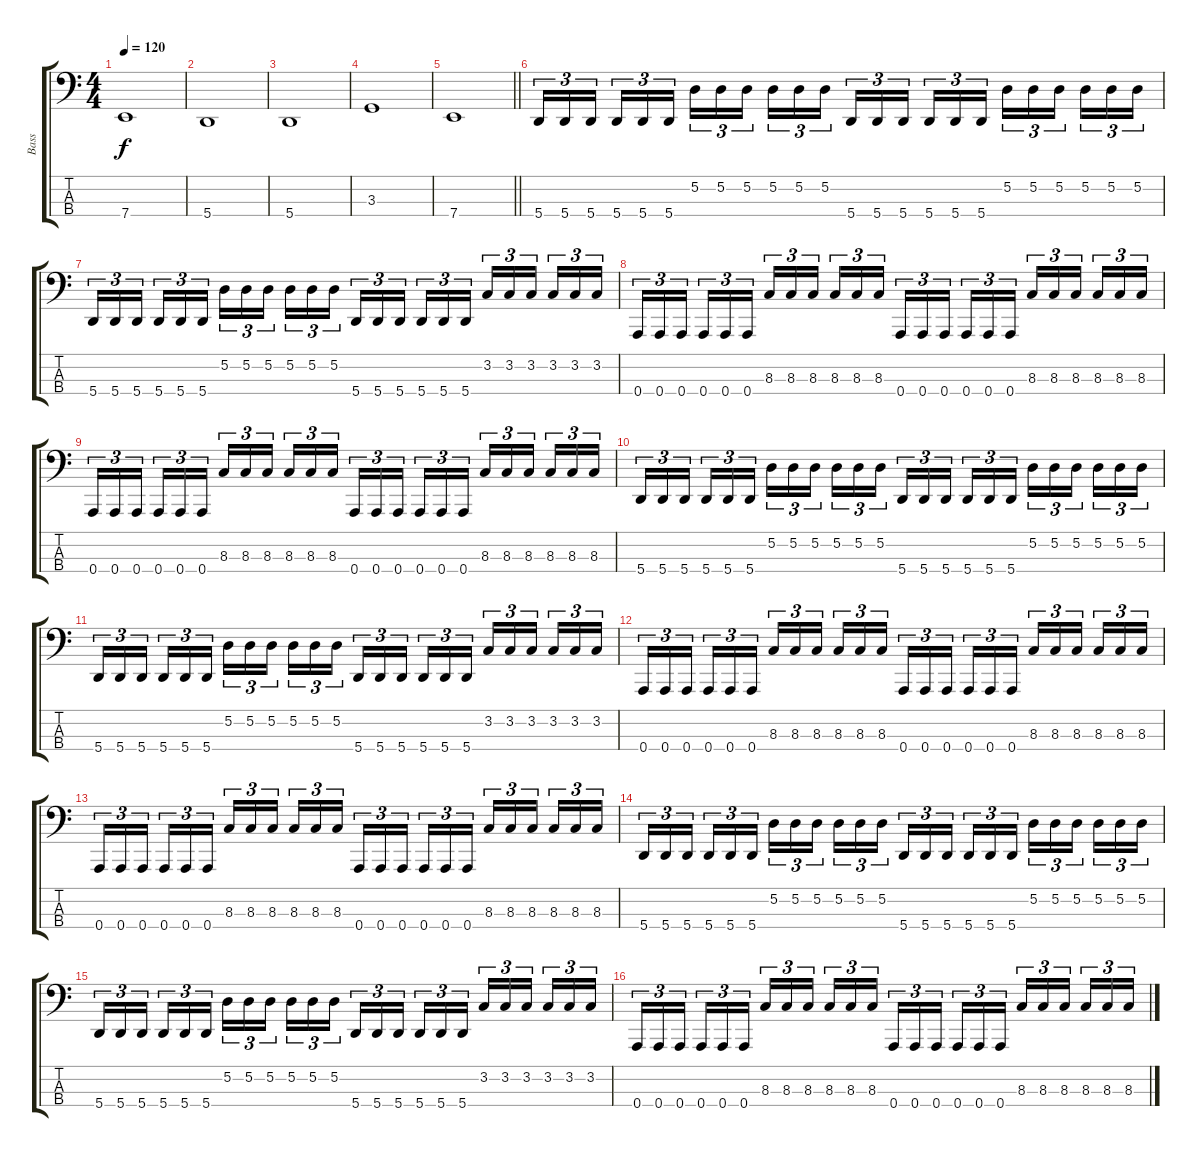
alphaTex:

\track ("Bass" "Bass") {instrument electricbasspick}
\staff {score tabs}
\tuning (D2 A1 E1 A0) {hide}
\ts (4 4)
\tempo 120
\clef f4
\ks c
7.4.1{dy f} |
5.4.1 |
5.4.1 |
3.3.1 |
\barLineRight lightlight
7.4.1 |
\section ("" "")
5.4.16{tu (3 2)} 5.4.16{tu (3 2)} 5.4.16{tu (3 2) beam splitsecondary} 5.4.16{tu (3 2)} 5.4.16{tu (3 2)} 5.4.16{tu (3 2)} 5.2.16{tu (3 2)} 5.2.16{tu (3 2)} 5.2.16{tu (3 2) beam splitsecondary} 5.2.16{tu (3 2)} 5.2.16{tu (3 2)} 5.2.16{tu (3 2)} 5.4.16{tu (3 2)} 5.4.16{tu (3 2)} 5.4.16{tu (3 2) beam splitsecondary} 5.4.16{tu (3 2)} 5.4.16{tu (3 2)} 5.4.16{tu (3 2)} 5.2.16{tu (3 2)} 5.2.16{tu (3 2)} 5.2.16{tu (3 2) beam splitsecondary} 5.2.16{tu (3 2)} 5.2.16{tu (3 2)} 5.2.16{tu (3 2)} |
5.4.16{tu (3 2)} 5.4.16{tu (3 2)} 5.4.16{tu (3 2) beam splitsecondary} 5.4.16{tu (3 2)} 5.4.16{tu (3 2)} 5.4.16{tu (3 2)} 5.2.16{tu (3 2)} 5.2.16{tu (3 2)} 5.2.16{tu (3 2) beam splitsecondary} 5.2.16{tu (3 2)} 5.2.16{tu (3 2)} 5.2.16{tu (3 2)} 5.4.16{tu (3 2)} 5.4.16{tu (3 2)} 5.4.16{tu (3 2) beam splitsecondary} 5.4.16{tu (3 2)} 5.4.16{tu (3 2)} 5.4.16{tu (3 2)} 3.2.16{tu (3 2)} 3.2.16{tu (3 2)} 3.2.16{tu (3 2) beam splitsecondary} 3.2.16{tu (3 2)} 3.2.16{tu (3 2)} 3.2.16{tu (3 2)} |
0.4.16{tu (3 2)} 0.4.16{tu (3 2)} 0.4.16{tu (3 2) beam splitsecondary} 0.4.16{tu (3 2)} 0.4.16{tu (3 2)} 0.4.16{tu (3 2)} 8.3.16{tu (3 2)} 8.3.16{tu (3 2)} 8.3.16{tu (3 2) beam splitsecondary} 8.3.16{tu (3 2)} 8.3.16{tu (3 2)} 8.3.16{tu (3 2)} 0.4.16{tu (3 2)} 0.4.16{tu (3 2)} 0.4.16{tu (3 2) beam splitsecondary} 0.4.16{tu (3 2)} 0.4.16{tu (3 2)} 0.4.16{tu (3 2)} 8.3.16{tu (3 2)} 8.3.16{tu (3 2)} 8.3.16{tu (3 2) beam splitsecondary} 8.3.16{tu (3 2)} 8.3.16{tu (3 2)} 8.3.16{tu (3 2)} |
0.4.16{tu (3 2)} 0.4.16{tu (3 2)} 0.4.16{tu (3 2) beam splitsecondary} 0.4.16{tu (3 2)} 0.4.16{tu (3 2)} 0.4.16{tu (3 2)} 8.3.16{tu (3 2)} 8.3.16{tu (3 2)} 8.3.16{tu (3 2) beam splitsecondary} 8.3.16{tu (3 2)} 8.3.16{tu (3 2)} 8.3.16{tu (3 2)} 0.4.16{tu (3 2)} 0.4.16{tu (3 2)} 0.4.16{tu (3 2) beam splitsecondary} 0.4.16{tu (3 2)} 0.4.16{tu (3 2)} 0.4.16{tu (3 2)} 8.3.16{tu (3 2)} 8.3.16{tu (3 2)} 8.3.16{tu (3 2) beam splitsecondary} 8.3.16{tu (3 2)} 8.3.16{tu (3 2)} 8.3.16{tu (3 2)} |
5.4.16{tu (3 2)} 5.4.16{tu (3 2)} 5.4.16{tu (3 2) beam splitsecondary} 5.4.16{tu (3 2)} 5.4.16{tu (3 2)} 5.4.16{tu (3 2)} 5.2.16{tu (3 2)} 5.2.16{tu (3 2)} 5.2.16{tu (3 2) beam splitsecondary} 5.2.16{tu (3 2)} 5.2.16{tu (3 2)} 5.2.16{tu (3 2)} 5.4.16{tu (3 2)} 5.4.16{tu (3 2)} 5.4.16{tu (3 2) beam splitsecondary} 5.4.16{tu (3 2)} 5.4.16{tu (3 2)} 5.4.16{tu (3 2)} 5.2.16{tu (3 2)} 5.2.16{tu (3 2)} 5.2.16{tu (3 2) beam splitsecondary} 5.2.16{tu (3 2)} 5.2.16{tu (3 2)} 5.2.16{tu (3 2)} |
5.4.16{tu (3 2)} 5.4.16{tu (3 2)} 5.4.16{tu (3 2) beam splitsecondary} 5.4.16{tu (3 2)} 5.4.16{tu (3 2)} 5.4.16{tu (3 2)} 5.2.16{tu (3 2)} 5.2.16{tu (3 2)} 5.2.16{tu (3 2) beam splitsecondary} 5.2.16{tu (3 2)} 5.2.16{tu (3 2)} 5.2.16{tu (3 2)} 5.4.16{tu (3 2)} 5.4.16{tu (3 2)} 5.4.16{tu (3 2) beam splitsecondary} 5.4.16{tu (3 2)} 5.4.16{tu (3 2)} 5.4.16{tu (3 2)} 3.2.16{tu (3 2)} 3.2.16{tu (3 2)} 3.2.16{tu (3 2) beam splitsecondary} 3.2.16{tu (3 2)} 3.2.16{tu (3 2)} 3.2.16{tu (3 2)} |
0.4.16{tu (3 2)} 0.4.16{tu (3 2)} 0.4.16{tu (3 2) beam splitsecondary} 0.4.16{tu (3 2)} 0.4.16{tu (3 2)} 0.4.16{tu (3 2)} 8.3.16{tu (3 2)} 8.3.16{tu (3 2)} 8.3.16{tu (3 2) beam splitsecondary} 8.3.16{tu (3 2)} 8.3.16{tu (3 2)} 8.3.16{tu (3 2)} 0.4.16{tu (3 2)} 0.4.16{tu (3 2)} 0.4.16{tu (3 2) beam splitsecondary} 0.4.16{tu (3 2)} 0.4.16{tu (3 2)} 0.4.16{tu (3 2)} 8.3.16{tu (3 2)} 8.3.16{tu (3 2)} 8.3.16{tu (3 2) beam splitsecondary} 8.3.16{tu (3 2)} 8.3.16{tu (3 2)} 8.3.16{tu (3 2)} |
0.4.16{tu (3 2)} 0.4.16{tu (3 2)} 0.4.16{tu (3 2) beam splitsecondary} 0.4.16{tu (3 2)} 0.4.16{tu (3 2)} 0.4.16{tu (3 2)} 8.3.16{tu (3 2)} 8.3.16{tu (3 2)} 8.3.16{tu (3 2) beam splitsecondary} 8.3.16{tu (3 2)} 8.3.16{tu (3 2)} 8.3.16{tu (3 2)} 0.4.16{tu (3 2)} 0.4.16{tu (3 2)} 0.4.16{tu (3 2) beam splitsecondary} 0.4.16{tu (3 2)} 0.4.16{tu (3 2)} 0.4.16{tu (3 2)} 8.3.16{tu (3 2)} 8.3.16{tu (3 2)} 8.3.16{tu (3 2) beam splitsecondary} 8.3.16{tu (3 2)} 8.3.16{tu (3 2)} 8.3.16{tu (3 2)} |
5.4.16{tu (3 2)} 5.4.16{tu (3 2)} 5.4.16{tu (3 2) beam splitsecondary} 5.4.16{tu (3 2)} 5.4.16{tu (3 2)} 5.4.16{tu (3 2)} 5.2.16{tu (3 2)} 5.2.16{tu (3 2)} 5.2.16{tu (3 2) beam splitsecondary} 5.2.16{tu (3 2)} 5.2.16{tu (3 2)} 5.2.16{tu (3 2)} 5.4.16{tu (3 2)} 5.4.16{tu (3 2)} 5.4.16{tu (3 2) beam splitsecondary} 5.4.16{tu (3 2)} 5.4.16{tu (3 2)} 5.4.16{tu (3 2)} 5.2.16{tu (3 2)} 5.2.16{tu (3 2)} 5.2.16{tu (3 2) beam splitsecondary} 5.2.16{tu (3 2)} 5.2.16{tu (3 2)} 5.2.16{tu (3 2)} |
5.4.16{tu (3 2)} 5.4.16{tu (3 2)} 5.4.16{tu (3 2) beam splitsecondary} 5.4.16{tu (3 2)} 5.4.16{tu (3 2)} 5.4.16{tu (3 2)} 5.2.16{tu (3 2)} 5.2.16{tu (3 2)} 5.2.16{tu (3 2) beam splitsecondary} 5.2.16{tu (3 2)} 5.2.16{tu (3 2)} 5.2.16{tu (3 2)} 5.4.16{tu (3 2)} 5.4.16{tu (3 2)} 5.4.16{tu (3 2) beam splitsecondary} 5.4.16{tu (3 2)} 5.4.16{tu (3 2)} 5.4.16{tu (3 2)} 3.2.16{tu (3 2)} 3.2.16{tu (3 2)} 3.2.16{tu (3 2) beam splitsecondary} 3.2.16{tu (3 2)} 3.2.16{tu (3 2)} 3.2.16{tu (3 2)} |
0.4.16{tu (3 2)} 0.4.16{tu (3 2)} 0.4.16{tu (3 2) beam splitsecondary} 0.4.16{tu (3 2)} 0.4.16{tu (3 2)} 0.4.16{tu (3 2)} 8.3.16{tu (3 2)} 8.3.16{tu (3 2)} 8.3.16{tu (3 2) beam splitsecondary} 8.3.16{tu (3 2)} 8.3.16{tu (3 2)} 8.3.16{tu (3 2)} 0.4.16{tu (3 2)} 0.4.16{tu (3 2)} 0.4.16{tu (3 2) beam splitsecondary} 0.4.16{tu (3 2)} 0.4.16{tu (3 2)} 0.4.16{tu (3 2)} 8.3.16{tu (3 2)} 8.3.16{tu (3 2)} 8.3.16{tu (3 2) beam splitsecondary} 8.3.16{tu (3 2)} 8.3.16{tu (3 2)} 8.3.16{tu (3 2)}
